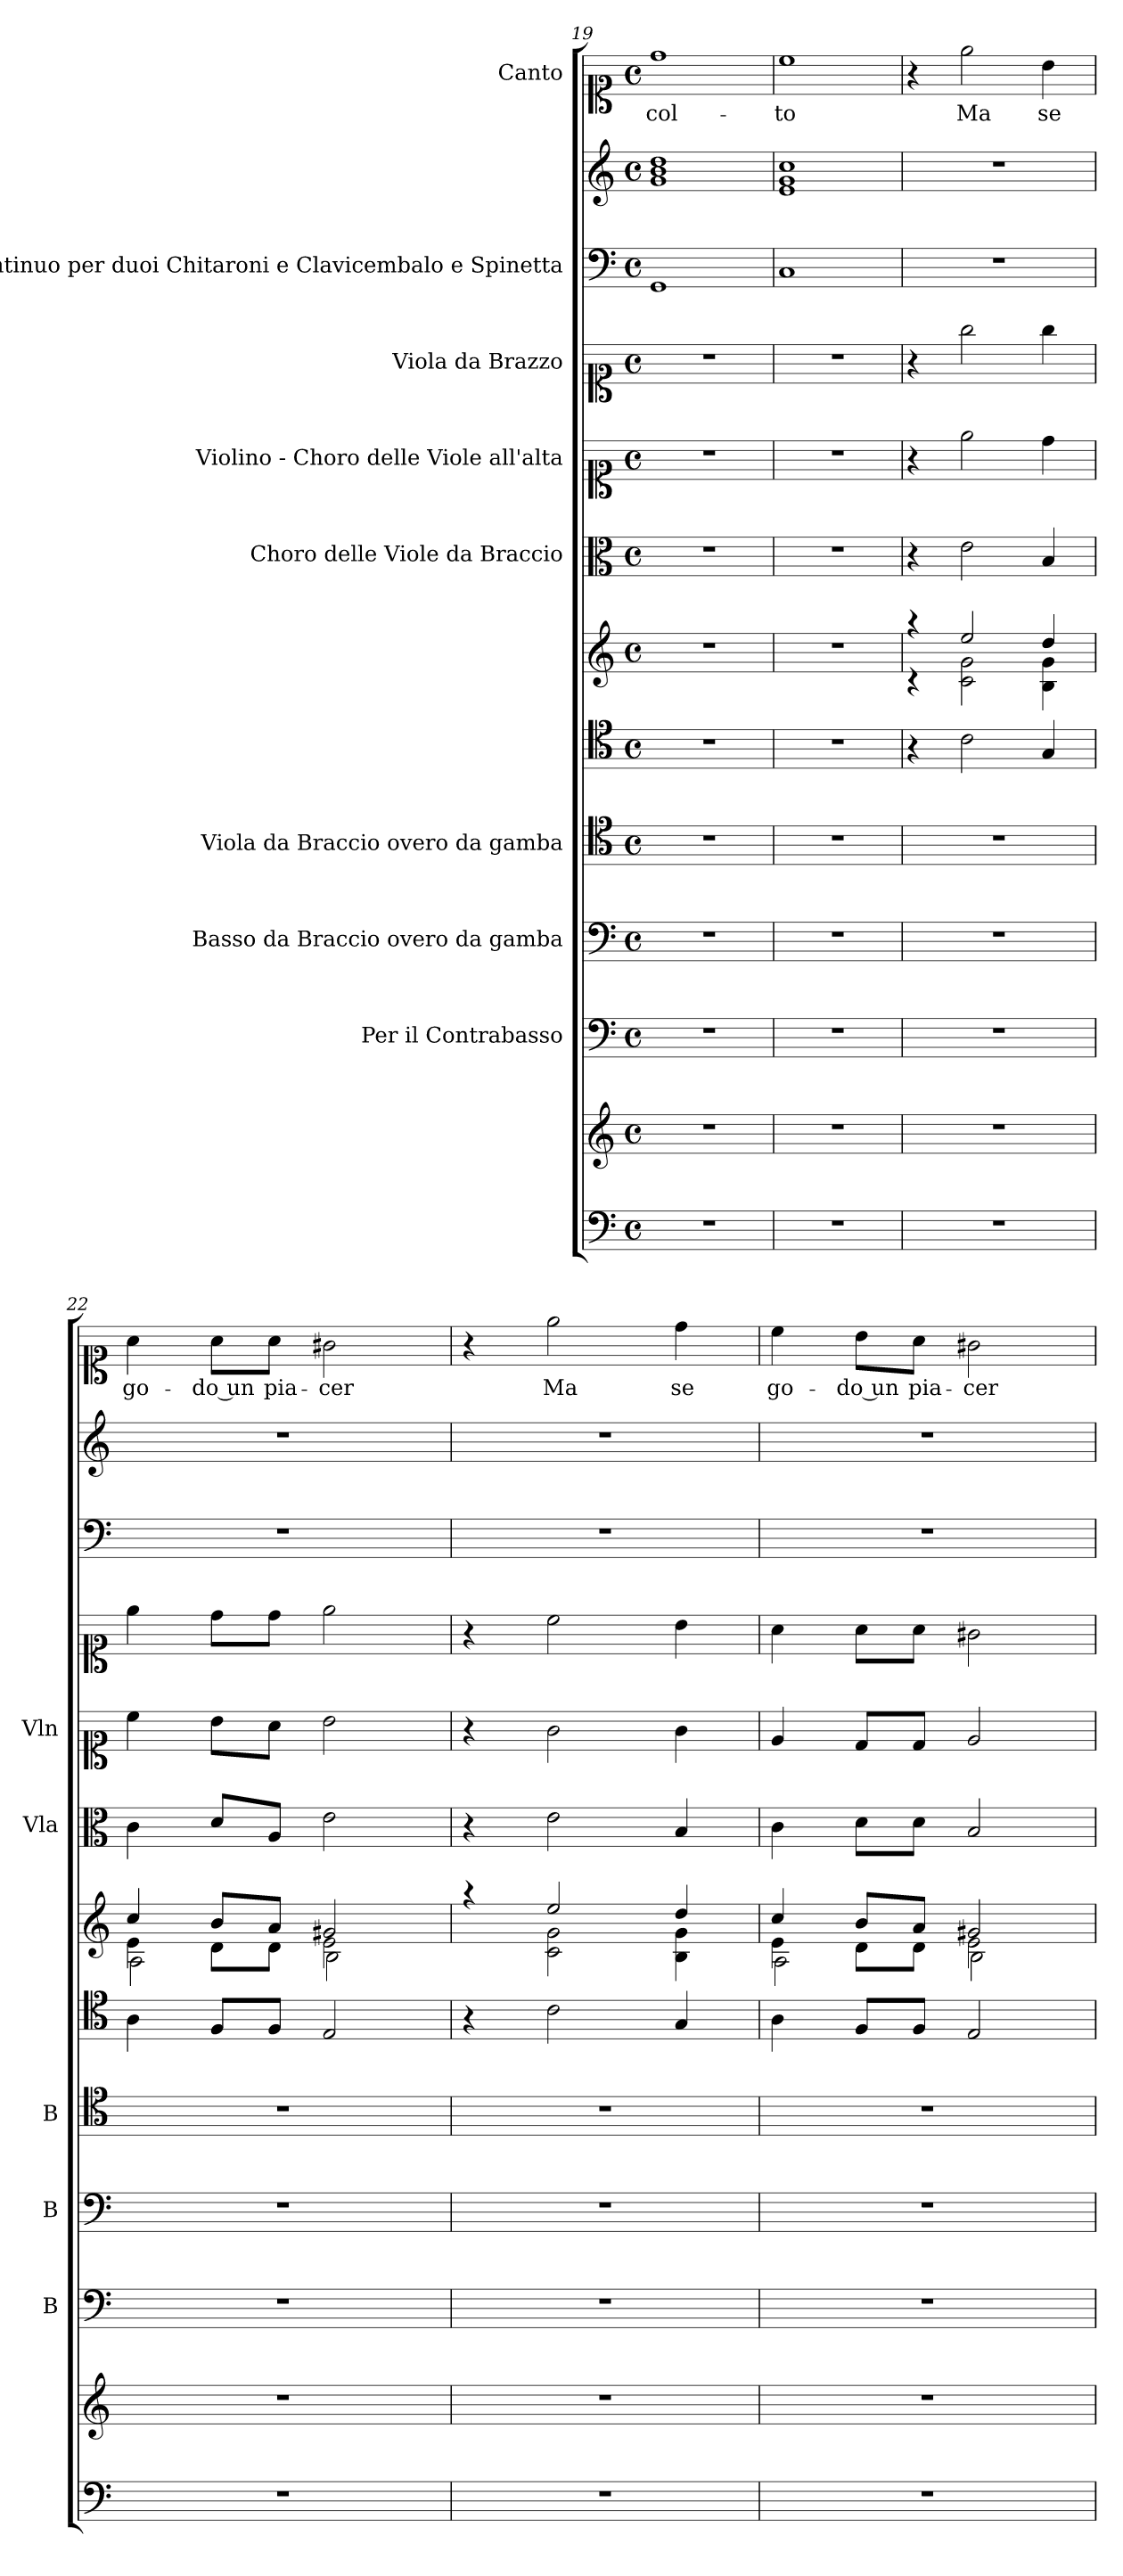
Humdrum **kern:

**kern	**kern	**kern	**kern	**kern	**kern	**kern	**kern	**kern	**kern	**kern	**kern	**kern	**text
*part12	*part11	*part10	*part9	*part8	*part7	*part6	*part5	*part4	*part3	*part2	*part2	*part1	*part1
*staff13	*staff12	*staff11	*staff10	*staff9	*staff8	*staff7	*staff6	*staff5	*staff4	*staff3	*staff2	*staff1	*staff1
*	*	*I"Per il Contrabasso	*I"Basso da Braccio overo da gamba	*I"Viola da Braccio overo da gamba	*	*	*I"Choro delle  Viole da Braccio	*I"Violino - Choro delle Viole all'alta	*I"Viola da Brazzo	*I"Basso continuo per duoi Chitaroni  e Clavicembalo e Spinetta	*	*I"Canto	*
*	*	*I'B	*I'B	*I'B	*	*	*I'Vla	*I'Vln	*	*	*	*	*
*clefF4	*clefG2	*clefF4	*clefF4	*clefC4	*clefC4	*clefG2	*clefC3	*clefC1	*clefC1	*clefF4	*clefG2	*clefC1	*
*k[]	*k[]	*k[]	*k[]	*k[]	*k[]	*k[]	*k[]	*k[]	*k[]	*k[]	*k[]	*k[]	*
*C:	*C:	*C:	*C:	*C:	*C:	*C:	*C:	*C:	*C:	*C:	*C:	*C:	*
*M4/4	*M4/4	*M4/4	*M4/4	*M4/4	*M4/4	*M4/4	*M4/4	*M4/4	*M4/4	*M4/4	*M4/4	*M4/4	*
*met(c)	*met(c)	*met(c)	*met(c)	*met(c)	*met(c)	*met(c)	*met(c)	*met(c)	*met(c)	*met(c)	*met(c)	*met(c)	*
=19	=19	=19	=19	=19	=19	=19	=19	=19	=19	=19	=19	=19	=19
!	!	!	!	!	!	!	!	!	!	!	!	!	!LO:LY:b
1r	1r	1r	1r	1r	1r	1r	1r	1r	1r	1GG	1g 1b 1dd	1dd	-col-
=20	=20	=20	=20	=20	=20	=20	=20	=20	=20	=20	=20	=20	=20
!	!	!	!	!	!	!	!	!	!	!	!	!	!LO:LY:b
1r	1r	1r	1r	1r	1r	1r	1r	1r	1r	1C	1e 1g 1cc	1cc	-to
=21	=21	=21	=21	=21	=21	=21	=21	=21	=21	=21	=21	=21	=21
*	*	*	*	*	*	*^	*	*	*	*	*	*	*
1r	1r	1r	1r	1r	4r	4raa	4rc	4r	4r	4r	1r	1r	4r	.
!	!	!	!	!	!	!	!	!	!	!	!	!	!	!LO:LY:b
.	.	.	.	.	2c\	2ee/	2c\ 2g\	2e\	2ee\	2gg\	.	.	2ee\	Ma
!	!	!	!	!	!	!	!	!	!	!	!	!	!	!LO:LY:b
.	.	.	.	.	4G/	4dd/	4B\ 4g\	4B/	4dd\	4gg\	.	.	4b\	se
!!LO:PB:g=z
=22	=22	=22	=22	=22	=22	=22	=22	=22	=22	=22	=22	=22	=22	=22
*	*	*	*	*	*	*	*^	*	*	*	*	*	*	*
!	!	!	!	!	!	!	!	!	!	!	!	!	!	!	!LO:LY:b
1r	1r	1r	1r	1r	4A\	4cc/	4e\	2A\	4c\	4cc\	4ee\	1r	1r	4a\	go-
!	!	!	!	!	!	!	!	!	!	!	!	!	!	!	!LO:LY:b
.	.	.	.	.	8F/L	8b/L	8d\L	.	8d/L	8b\L	8dd\L	.	.	8a\L	-do un
!	!	!	!	!	!	!	!	!	!	!	!	!	!	!	!LO:LY:b
.	.	.	.	.	8F/J	8a/J	8d\J	.	8A/J	8a\J	8dd\J	.	.	8a\J	pia-
!	!	!	!	!	!	!	!	!	!	!	!	!	!	!	!LO:LY:b
.	.	.	.	.	2E/	2g#X/	2e\	2B\	2e\	2b\	2ee\	.	.	2g#X\	-cer
*	*	*	*	*	*	*	*v	*v	*	*	*	*	*	*	*
=23	=23	=23	=23	=23	=23	=23	=23	=23	=23	=23	=23	=23	=23	=23
1r	1r	1r	1r	1r	4r	4raa	4ryy	4r	4r	4r	1r	1r	4r	.
!	!	!	!	!	!	!	!	!	!	!	!	!	!	!LO:LY:b
.	.	.	.	.	2c\	2ee/	2c\ 2g\	2e\	2g\	2cc\	.	.	2ee\	Ma
!	!	!	!	!	!	!	!	!	!	!	!	!	!	!LO:LY:b
.	.	.	.	.	4G/	4dd/	4B\ 4g\	4B/	4g\	4b\	.	.	4dd\	se
=24	=24	=24	=24	=24	=24	=24	=24	=24	=24	=24	=24	=24	=24	=24
*	*	*	*	*	*	*	*^	*	*	*	*	*	*	*
!	!	!	!	!	!	!	!	!	!	!	!	!	!	!	!LO:LY:b
1r	1r	1r	1r	1r	4A\	4cc/	4e\	2A\	4c\	4e/	4a\	1r	1r	4cc\	go-
!	!	!	!	!	!	!	!	!	!	!	!	!	!	!	!LO:LY:b
.	.	.	.	.	8F/L	8b/L	8d\L	.	8d\L	8d/L	8a\L	.	.	8b\L	-do un
!	!	!	!	!	!	!	!	!	!	!	!	!	!	!	!LO:LY:b
.	.	.	.	.	8F/J	8a/J	8d\J	.	8d\J	8d/J	8a\J	.	.	8a\J	pia-
!	!	!	!	!	!	!	!	!	!	!	!	!	!	!	!LO:LY:b
.	.	.	.	.	2E/	2g#X/	2e\	2B\	2B/	2e/	2g#X\	.	.	2g#X\	-cer
*	*	*	*	*	*	*v	*v	*v	*	*	*	*	*	*	*
=	=	=	=	=	=	=	=	=	=	=	=	=	=
*-	*-	*-	*-	*-	*-	*-	*-	*-	*-	*-	*-	*-	*-
